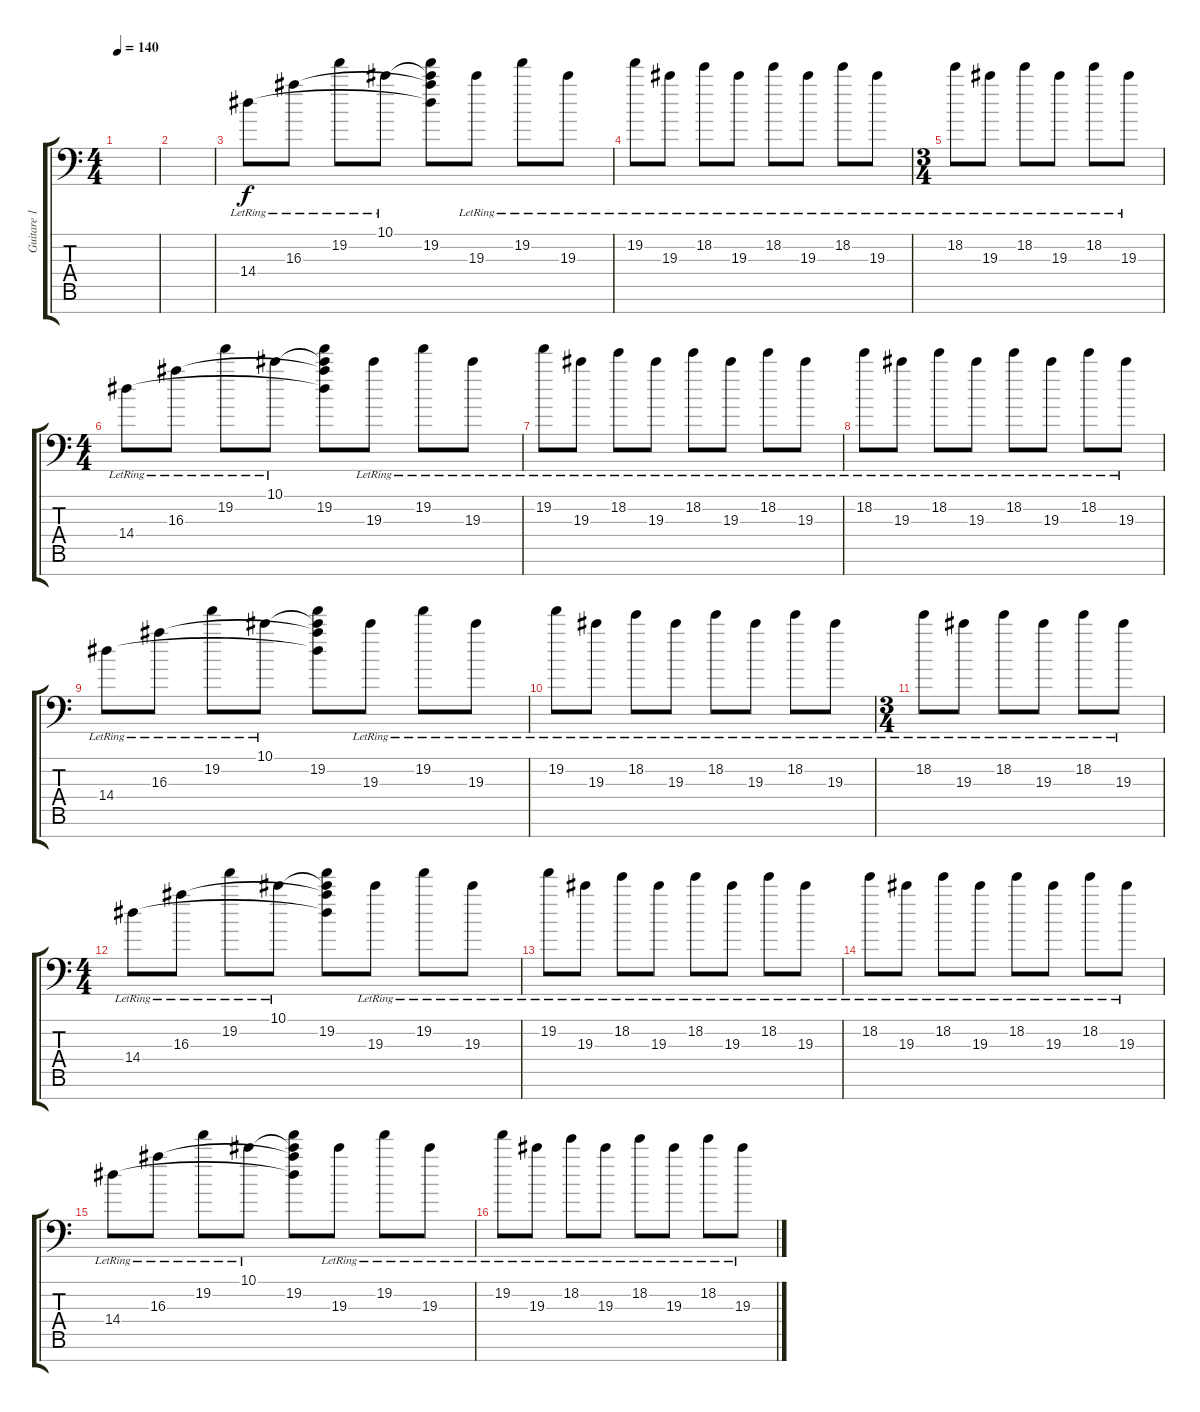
\track ("Guitare 1" "Guitare 1") {instrument electricguitarjazz}
\staff {score tabs}
\tuning (Eb4 Bb3 Gb3 Db3 Ab2 Eb2 Bb1) {hide}
\ts (4 4)
\tempo 140
\clef f4
\ks c
|
|
14.4{lr}.8{volume 8 instrument acousticguitarsteel} 16.3{lr}.8 19.2{lr}.8 10.1{lr}.8 (10.1{t} 19.2 16.3{t} 14.4{t}).8 19.3{lr}.8 19.2{lr}.8 19.3{lr}.8 |
19.2{lr}.8 19.3{lr}.8 18.2{lr}.8 19.3{lr}.8 18.2{lr}.8 19.3{lr}.8 18.2{lr}.8 19.3{lr}.8 |
\ts (3 4)
18.2{lr}.8 19.3{lr}.8 18.2{lr}.8 19.3{lr}.8 18.2{lr}.8 19.3{lr}.8 |
\ts (4 4)
14.4{lr}.8 16.3{lr}.8 19.2{lr}.8 10.1{lr}.8 (10.1{t} 19.2 16.3{t} 14.4{t}).8 19.3{lr}.8 19.2{lr}.8 19.3{lr}.8 |
19.2{lr}.8 19.3{lr}.8 18.2{lr}.8 19.3{lr}.8 18.2{lr}.8 19.3{lr}.8 18.2{lr}.8 19.3{lr}.8 |
18.2{lr}.8 19.3{lr}.8 18.2{lr}.8 19.3{lr}.8 18.2{lr}.8 19.3{lr}.8 18.2{lr}.8 19.3{lr}.8 |
14.4{lr}.8 16.3{lr}.8 19.2{lr}.8 10.1{lr}.8 (10.1{t} 19.2 16.3{t} 14.4{t}).8 19.3{lr}.8 19.2{lr}.8 19.3{lr}.8 |
19.2{lr}.8 19.3{lr}.8 18.2{lr}.8 19.3{lr}.8 18.2{lr}.8 19.3{lr}.8 18.2{lr}.8 19.3{lr}.8 |
\ts (3 4)
18.2{lr}.8 19.3{lr}.8 18.2{lr}.8 19.3{lr}.8 18.2{lr}.8 19.3{lr}.8 |
\ts (4 4)
14.4{lr}.8 16.3{lr}.8 19.2{lr}.8 10.1{lr}.8 (10.1{t} 19.2 16.3{t} 14.4{t}).8 19.3{lr}.8 19.2{lr}.8 19.3{lr}.8 |
19.2{lr}.8 19.3{lr}.8 18.2{lr}.8 19.3{lr}.8 18.2{lr}.8 19.3{lr}.8 18.2{lr}.8 19.3{lr}.8 |
18.2{lr}.8 19.3{lr}.8 18.2{lr}.8 19.3{lr}.8 18.2{lr}.8 19.3{lr}.8 18.2{lr}.8 19.3{lr}.8 |
14.4{lr}.8 16.3{lr}.8 19.2{lr}.8 10.1{lr}.8 (10.1{t} 19.2 16.3{t} 14.4{t}).8 19.3{lr}.8 19.2{lr}.8 19.3{lr}.8 |
19.2{lr}.8 19.3{lr}.8 18.2{lr}.8 19.3{lr}.8 18.2{lr}.8 19.3{lr}.8 18.2{lr}.8 19.3{lr}.8
